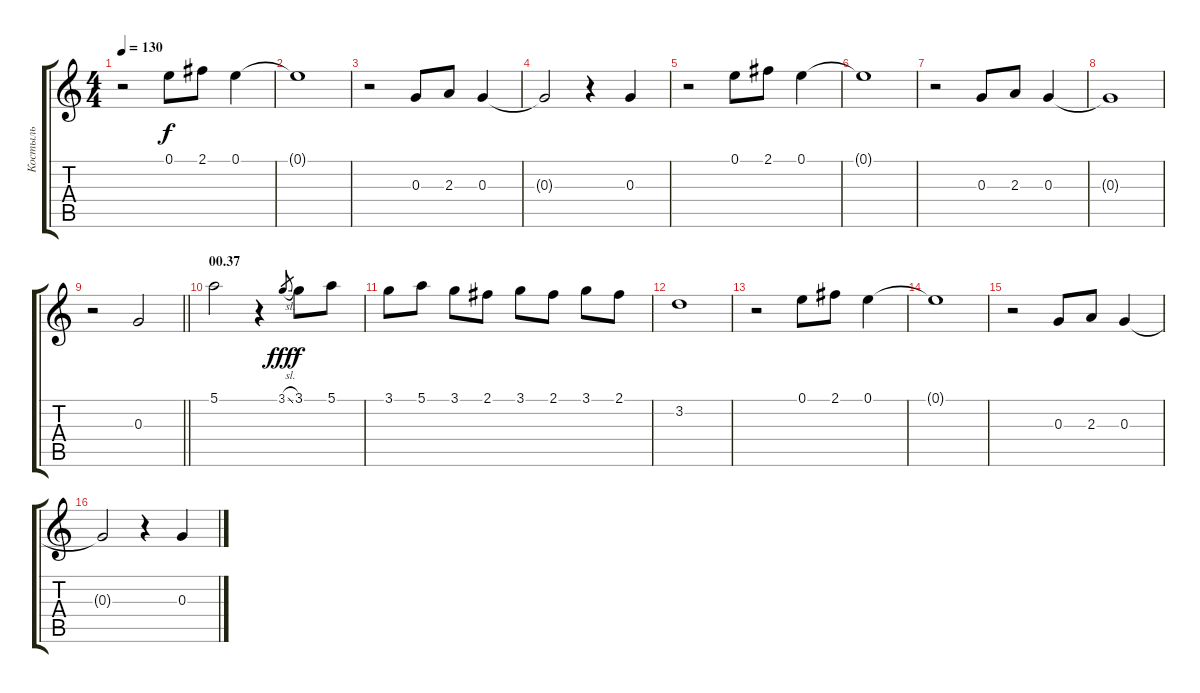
\track ("Костыль" "Костыль") {instrument electricguitarjazz}
\staff {score tabs}
\tuning (E4 B3 G3 D3 A2 E2) {hide}
\ts (4 4)
\tempo 130
\clef g2
\ks c
r.2{dy f instrument electricguitarjazz} 0.1.8 2.1.8 0.1.4 |
0.1{t}.1 |
r.2 0.3.8 2.3.8 0.3.4 |
0.3{t}.2 r.4 0.3.4 |
r.2 0.1.8 2.1.8 0.1.4 |
0.1{t}.1 |
r.2 0.3.8 2.3.8 0.3.4 |
0.3{t}.1 |
\barLineRight lightlight
r.2 0.3.2 |
\section ("" "00.37")
5.1.2 r.4 3.1{sl}.8{gr dy fff} 3.1.8{dy f} 5.1.8 |
3.1.8 5.1.8 3.1.8 2.1.8 3.1.8 2.1.8 3.1.8 2.1.8 |
3.2.1 |
r.2 0.1.8 2.1.8 0.1.4 |
0.1{t}.1 |
r.2 0.3.8 2.3.8 0.3.4 |
0.3{t}.2 r.4 0.3.4
